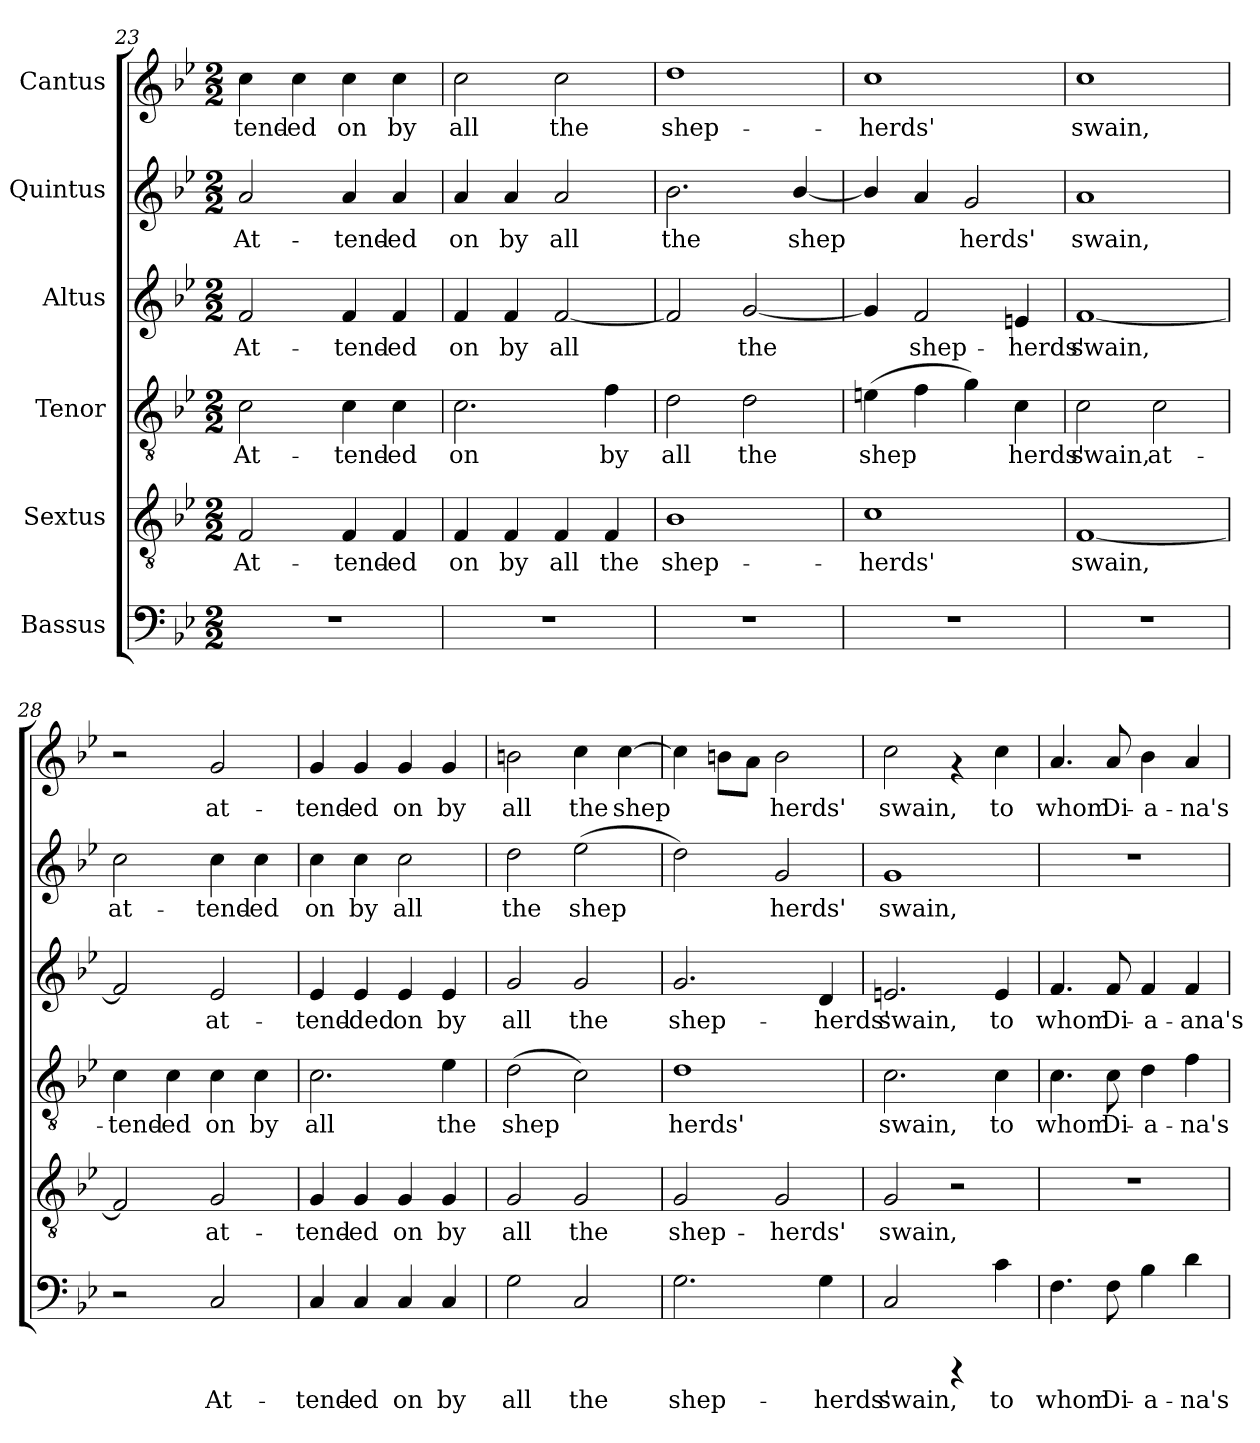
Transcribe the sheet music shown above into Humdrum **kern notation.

**kern	**text	**kern	**text	**kern	**text	**kern	**text	**kern	**text	**kern	**text
*part6	*part6	*part5	*part5	*part4	*part4	*part3	*part3	*part2	*part2	*part1	*part1
*staff6	*staff6	*staff5	*staff5	*staff4	*staff4	*staff3	*staff3	*staff2	*staff2	*staff1	*staff1
*I"Bassus	*	*I"Sextus	*	*I"Tenor	*	*I"Altus	*	*I"Quintus	*	*I"Cantus	*
*clefF4	*	*clefGv2	*	*clefGv2	*	*clefG2	*	*clefG2	*	*clefG2	*
*k[b-e-]	*	*k[b-e-]	*	*k[b-e-]	*	*k[b-e-]	*	*k[b-e-]	*	*k[b-e-]	*
*B-:	*	*B-:	*	*B-:	*	*B-:	*	*B-:	*	*B-:	*
*M2/2	*	*M2/2	*	*M2/2	*	*M2/2	*	*M2/2	*	*M2/2	*
=23	=23	=23	=23	=23	=23	=23	=23	=23	=23	=23	=23
!	!	!	!LO:LY:b:cj	!	!LO:LY:b:cj	!	!LO:LY:b:cj	!	!LO:LY:b:cj	!	!LO:LY:b:cj
1r	.	2F/	At-	2c\	At-	2f/	At-	2a/	At-	4cc\	-tend-
!	!	!	!	!	!	!	!	!	!	!	!LO:LY:b:cj
.	.	.	.	.	.	.	.	.	.	4cc\	-ed
!	!	!	!LO:LY:b:cj	!	!LO:LY:b:cj	!	!LO:LY:b:cj	!	!LO:LY:b:cj	!	!LO:LY:b:cj
.	.	4F/	-tend-	4c\	-tend-	4f/	-tend-	4a/	-tend-	4cc\	on
!	!	!	!LO:LY:b:cj	!	!LO:LY:b:cj	!	!LO:LY:b:cj	!	!LO:LY:b:cj	!	!LO:LY:b:cj
.	.	4F/	-ed	4c\	-ed	4f/	-ed	4a/	-ed	4cc\	by
!!LO:LB:g=z
=24	=24	=24	=24	=24	=24	=24	=24	=24	=24	=24	=24
!	!	!	!LO:LY:b:cj	!	!LO:LY:b:cj	!	!LO:LY:b:cj	!	!LO:LY:b:cj	!	!LO:LY:b:cj
1r	.	4F/	on	2.c\	on	4f/	on	4a/	on	2cc\	all
!	!	!	!LO:LY:b:cj	!	!	!	!LO:LY:b:cj	!	!LO:LY:b:cj	!	!
.	.	4F/	by	.	.	4f/	by	4a/	by	.	.
!	!	!	!LO:LY:b:cj	!	!	!	!LO:LY:b:cj	!	!LO:LY:b:cj	!	!LO:LY:b:cj
.	.	4F/	all	.	.	[<2f/	all	2a/	all	2cc\	the
!	!	!	!LO:LY:b:cj	!	!LO:LY:b:cj	!	!	!	!	!	!
.	.	4F/	the	4f\	by	.	.	.	.	.	.
=25	=25	=25	=25	=25	=25	=25	=25	=25	=25	=25	=25
!	!	!	!LO:LY:b:cj	!	!LO:LY:b:cj	!	!LO:LY:b:cj	!	!LO:LY:b:cj	!	!LO:LY:b:cj
1r	.	1B-	shep-	2d\	all	2f/]	.	2.b-\	the	1dd	shep-
!	!	!	!	!	!LO:LY:b:cj	!	!LO:LY:b:cj	!	!	!	!
.	.	.	.	2d\	the	[<2g/	the	.	.	.	.
!	!	!	!	!	!	!	!	!	!LO:LY:b:cj	!	!
.	.	.	.	.	.	.	.	[<4b-/	shep-	.	.
=26	=26	=26	=26	=26	=26	=26	=26	=26	=26	=26	=26
!	!	!	!LO:LY:b:cj	!	!LO:LY:b:cj	!	!LO:LY:b:cj	!	!LO:LY:b:cj	!	!LO:LY:b:cj
1r	.	1c	-herds'	(>4en\	shep-	4g/]	.	4b-/]	-	1cc	-herds'
!	!	!	!	!	!LO:LY:b:cj	!	!LO:LY:b:cj	!	!LO:LY:b:cj	!	!
.	.	.	.	4f\	-	2f/	shep-	4a/	.	.	.
!	!	!	!	!	!LO:LY:b:cj	!	!	!	!LO:LY:b:cj	!	!
.	.	.	.	4g\)	.	.	.	2g/	herds'	.	.
!	!	!	!	!	!LO:LY:b:cj	!	!LO:LY:b:cj	!	!	!	!
.	.	.	.	4c\	herds'	4en/	-herds'	.	.	.	.
=27	=27	=27	=27	=27	=27	=27	=27	=27	=27	=27	=27
!	!	!	!LO:LY:b:cj	!	!LO:LY:b:cj	!	!LO:LY:b:cj	!	!LO:LY:b:cj	!	!LO:LY:b:cj
1r	.	[<1F	swain,	2c\	swain,	[<1f	swain,	1a	swain,	1cc	swain,
!	!	!	!	!	!LO:LY:b:cj	!	!	!	!	!	!
.	.	.	.	2c\	at-	.	.	.	.	.	.
=28	=28	=28	=28	=28	=28	=28	=28	=28	=28	=28	=28
!	!	!	!LO:LY:b:cj	!	!LO:LY:b:cj	!	!LO:LY:b:cj	!	!LO:LY:b:cj	!	!
2r	.	2F/]	.	4c\	-tend-	2f/]	.	2cc\	at-	2r	.
!	!	!	!	!	!LO:LY:b:cj	!	!	!	!	!	!
.	.	.	.	4c\	-ed	.	.	.	.	.	.
!	!LO:LY:b:cj	!	!LO:LY:b:cj	!	!LO:LY:b:cj	!	!LO:LY:b:cj	!	!LO:LY:b:cj	!	!LO:LY:b:cj
2C/	At-	2G/	at-	4c\	on	2e-/	at-	4cc\	-tend-	2g/	at-
!	!	!	!	!	!LO:LY:b:cj	!	!	!	!LO:LY:b:cj	!	!
.	.	.	.	4c\	by	.	.	4cc\	-ed	.	.
!!LO:PB:g=z
=29	=29	=29	=29	=29	=29	=29	=29	=29	=29	=29	=29
!	!LO:LY:b:cj	!	!LO:LY:b:cj	!	!LO:LY:b:cj	!	!LO:LY:b:cj	!	!LO:LY:b:cj	!	!LO:LY:b:cj
4C/	-tend-	4G/	-tend-	2.c\	all	4e-/	-tend-	4cc\	on	4g/	-tend-
!	!LO:LY:b:cj	!	!LO:LY:b:cj	!	!	!	!LO:LY:b:cj	!	!LO:LY:b:cj	!	!LO:LY:b:cj
4C/	-ed	4G/	-ed	.	.	4e-/	-ded	4cc\	by	4g/	-ed
!	!LO:LY:b:cj	!	!LO:LY:b:cj	!	!	!	!LO:LY:b:cj	!	!LO:LY:b:cj	!	!LO:LY:b:cj
4C/	on	4G/	on	.	.	4e-/	on	2cc\	all	4g/	on
!	!LO:LY:b:cj	!	!LO:LY:b:cj	!	!LO:LY:b:cj	!	!LO:LY:b:cj	!	!	!	!LO:LY:b:cj
4C/	by	4G/	by	4e-\	the	4e-/	by	.	.	4g/	by
=30	=30	=30	=30	=30	=30	=30	=30	=30	=30	=30	=30
!	!LO:LY:b:cj	!	!LO:LY:b:cj	!	!LO:LY:b:cj	!	!LO:LY:b:cj	!	!LO:LY:b:cj	!	!LO:LY:b:cj
2G\	all	2G/	all	(>2d\	shep-	2g/	all	2dd\	the	2bn\	all
!	!LO:LY:b:cj	!	!LO:LY:b:cj	!	!LO:LY:b:cj	!	!LO:LY:b:cj	!	!LO:LY:b:cj	!	!LO:LY:b:cj
2C/	the	2G/	the	2c\)	--	2g/	the	(>2ee-\	shep-	4cc\	the
!	!	!	!	!	!	!	!	!	!	!	!LO:LY:b:cj
.	.	.	.	.	.	.	.	.	.	[>4cc\	shep-
=31	=31	=31	=31	=31	=31	=31	=31	=31	=31	=31	=31
!	!LO:LY:b:cj	!	!LO:LY:b:cj	!	!LO:LY:b:cj	!	!LO:LY:b:cj	!	!LO:LY:b:cj	!	!LO:LY:b:cj
2.G\	shep-	2G/	shep-	1d	-herds'	2.g/	shep-	2dd\)	-	4cc\]	-
!	!	!	!	!	!	!	!	!	!	!	!LO:LY:b:cj
.	.	.	.	.	.	.	.	.	.	8bn\L	.
!	!	!	!	!	!	!	!	!	!	!	!LO:LY:b:cj
.	.	.	.	.	.	.	.	.	.	8a\J	.
!	!	!	!LO:LY:b:cj	!	!	!	!	!	!LO:LY:b:cj	!	!LO:LY:b:cj
.	.	2G/	-herds'	.	.	.	.	2g/	herds'	2b\	herds'
!	!LO:LY:b:cj	!	!	!	!	!	!LO:LY:b:cj	!	!	!	!
4G\	-herds'	.	.	.	.	4d/	-herds'	.	.	.	.
=32	=32	=32	=32	=32	=32	=32	=32	=32	=32	=32	=32
!	!LO:LY:b:cj	!	!LO:LY:b:cj	!	!LO:LY:b:cj	!	!LO:LY:b:cj	!	!LO:LY:b:cj	!	!LO:LY:b:cj
2C/	swain,	2G/	swain,	2.c\	swain,	2.en/	swain,	1g	swain,	2cc\	swain,
4rCCC	.	2r	.	.	.	.	.	.	.	4rf	.
!	!LO:LY:b:cj	!	!	!	!LO:LY:b:cj	!	!LO:LY:b:cj	!	!	!	!LO:LY:b:cj
4c\	to	.	.	4c\	to	4e/	to	.	.	4cc\	to
=33	=33	=33	=33	=33	=33	=33	=33	=33	=33	=33	=33
!	!LO:LY:b:cj	!	!	!	!LO:LY:b:cj	!	!LO:LY:b:cj	!	!	!	!LO:LY:b:cj
4.F\	whom	1r	.	4.c\	whom	4.f/	whom	1r	.	4.a/	whom
!	!LO:LY:b:cj	!	!	!	!LO:LY:b:cj	!	!LO:LY:b:cj	!	!	!	!LO:LY:b:cj
8F\	Di-	.	.	8c\	Di-	8f/	Di-	.	.	8a/	Di-
!	!LO:LY:b:cj	!	!	!	!LO:LY:b:cj	!	!LO:LY:b:cj	!	!	!	!LO:LY:b:cj
4B-\	-a-	.	.	4d\	-a-	4f/	-a-	.	.	4b-\	-a-
!	!LO:LY:b:cj	!	!	!	!LO:LY:b:cj	!	!LO:LY:b:cj	!	!	!	!LO:LY:b:cj
4d\	-na's	.	.	4f\	-na's	4f/	-ana's	.	.	4a/	-na's
=	=	=	=	=	=	=	=	=	=	=	=
*-	*-	*-	*-	*-	*-	*-	*-	*-	*-	*-	*-
